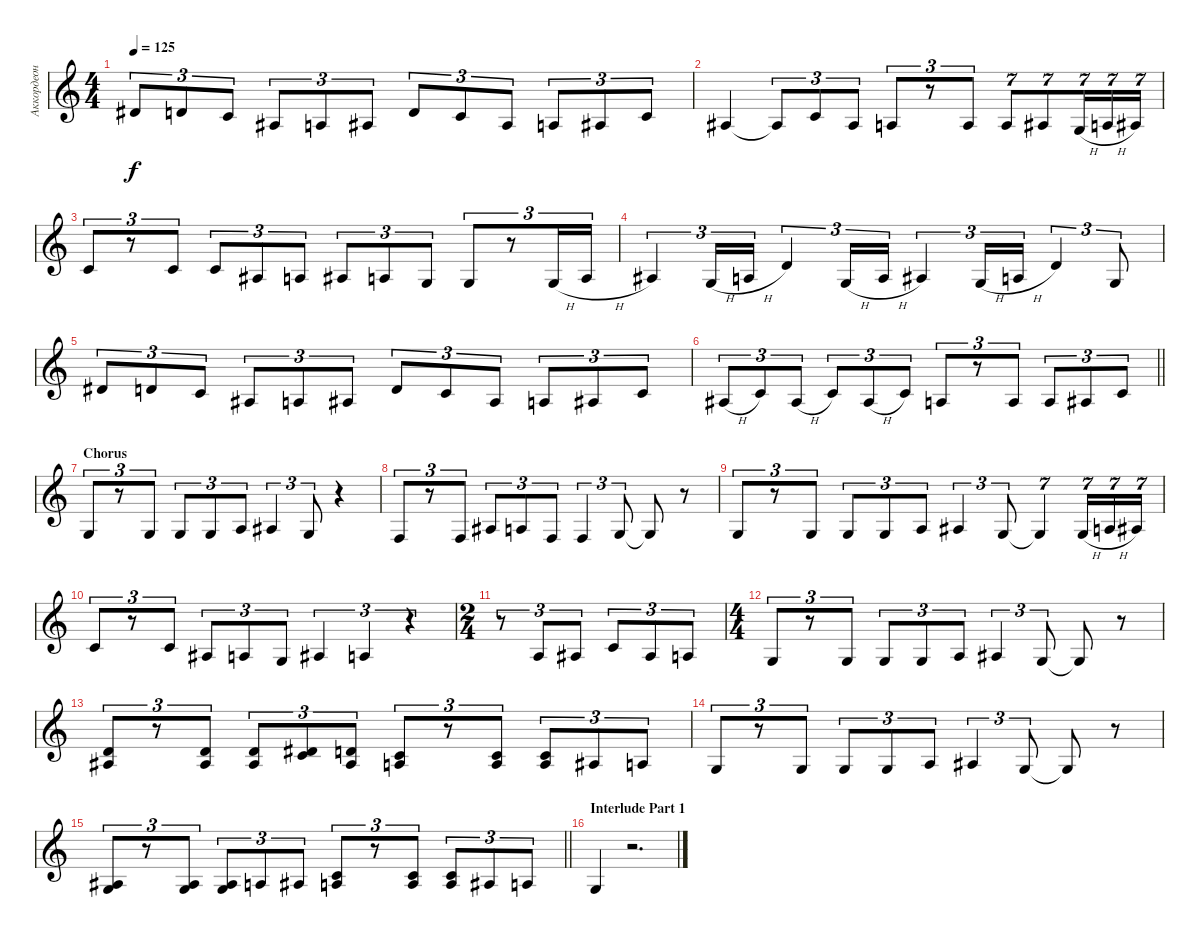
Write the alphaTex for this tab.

\track ("Аккордеон" "Аккордеон") {instrument accordion}
\staff {score}
\tuning (E4 B3 G3 D3 A2 E2) {hide}
\ts (4 4)
\tempo 125
\clef g2
\ks c
4.2.8{tu (3 2) dy f} 3.2.8{tu (3 2)} 5.3.8{tu (3 2)} 3.3.8{tu (3 2)} 2.3.8{tu (3 2)} 3.3.8{tu (3 2)} 3.2.8{tu (3 2)} 5.3.8{tu (3 2)} 3.3.8{tu (3 2)} 2.3.8{tu (3 2)} 3.3.8{tu (3 2)} 5.3.8{tu (3 2)} |
3.3.4 3.3{t}.8{tu (3 2)} 5.3.8{tu (3 2)} 3.3.8{tu (3 2)} 2.3.8{tu (3 2)} r.8{tu (3 2)} 2.3.8{tu (3 2)} 2.3.8{tu (7 4)} 3.3.8{tu (7 4)} 0.3{h}.16{tu (7 4)} 2.3{h}.16{tu (7 4)} 3.3.16{tu (7 4)} |
5.3.8{tu (3 2)} r.8{tu (3 2)} 5.3.8{tu (3 2)} 5.3.8{tu (3 2)} 3.3.8{tu (3 2)} 2.3.8{tu (3 2)} 3.3.8{tu (3 2)} 2.3.8{tu (3 2)} 5.4.8{tu (3 2)} 5.4.8{tu (3 2)} r.8{tu (3 2)} 0.3{h}.16{tu (3 2)} 2.3{h}.16{tu (3 2)} |
3.3.4{tu (3 2)} 0.3{h}.16{tu (3 2)} 2.3{h}.16{tu (3 2)} 7.3.4{tu (3 2)} 0.3{h}.16{tu (3 2)} 2.3{h}.16{tu (3 2)} 3.3.4{tu (3 2)} 0.3{h}.16{tu (3 2)} 2.3{h}.16{tu (3 2)} 7.3.4{tu (3 2)} 0.3.8{tu (3 2)} |
4.2.8{tu (3 2)} 3.2.8{tu (3 2)} 5.3.8{tu (3 2)} 3.3.8{tu (3 2)} 2.3.8{tu (3 2)} 3.3.8{tu (3 2)} 3.2.8{tu (3 2)} 5.3.8{tu (3 2)} 3.3.8{tu (3 2)} 2.3.8{tu (3 2)} 3.3.8{tu (3 2)} 5.3.8{tu (3 2)} |
\barLineRight lightlight
3.3{h}.8{tu (3 2)} 5.3.8{tu (3 2)} 3.3{h}.8{tu (3 2)} 5.3.8{tu (3 2)} 3.3{h}.8{tu (3 2)} 5.3.8{tu (3 2)} 2.3.8{tu (3 2)} r.8{tu (3 2)} 2.3.8{tu (3 2)} 2.3.8{tu (3 2)} 3.3.8{tu (3 2)} 5.3.8{tu (3 2)} |
\section ("" "Chorus")
5.4.8{tu (3 2)} r.8{tu (3 2)} 5.4.8{tu (3 2)} 5.4.8{tu (3 2)} 5.4.8{tu (3 2)} 2.3.8{tu (3 2)} 3.3.4{tu (3 2)} 5.4.8{tu (3 2)} r.4 |
3.4.8{tu (3 2)} r.8{tu (3 2)} 3.4.8{tu (3 2)} 3.3.8{tu (3 2)} 2.3.8{tu (3 2)} 3.4.8{tu (3 2)} 3.4.4{tu (3 2)} 5.4.8{tu (3 2)} 5.4{t}.8 r.8 |
5.4.8{tu (3 2)} r.8{tu (3 2)} 5.4.8{tu (3 2)} 5.4.8{tu (3 2)} 5.4.8{tu (3 2)} 2.3.8{tu (3 2)} 3.3.4{tu (3 2)} 5.4.8{tu (3 2)} 5.4{t}.4{tu (7 4)} 0.3{h}.16{tu (7 4)} 2.3{h}.16{tu (7 4)} 3.3.16{tu (7 4)} |
5.3.8{tu (3 2)} r.8{tu (3 2)} 5.3.8{tu (3 2)} 3.3.8{tu (3 2)} 2.3.8{tu (3 2)} 5.4.8{tu (3 2)} 3.3.4{tu (3 2)} 2.3.4{tu (3 2)} r.4{tu (3 2)} |
\ts (2 4)
r.8{tu (3 2)} 2.3.8{tu (3 2)} 3.3.8{tu (3 2)} 5.3.8{tu (3 2)} 3.3.8{tu (3 2)} 2.3.8{tu (3 2)} |
\ts (4 4)
5.4.8{tu (3 2)} r.8{tu (3 2)} 5.4.8{tu (3 2)} 5.4.8{tu (3 2)} 5.4.8{tu (3 2)} 2.3.8{tu (3 2)} 3.3.4{tu (3 2)} 5.4.8{tu (3 2)} 5.4{t}.8 r.8 |
(3.2 3.3).8{tu (3 2)} r.8{tu (3 2)} (3.2 3.3).8{tu (3 2)} (3.2 3.3).8{tu (3 2)} (4.2 5.3).8{tu (3 2)} (3.2 3.3).8{tu (3 2)} (1.2 2.3).8{tu (3 2)} r.8{tu (3 2)} (1.2 2.3).8{tu (3 2)} (1.2 2.3).8{tu (3 2)} 3.3.8{tu (3 2)} 2.3.8{tu (3 2)} |
5.4.8{tu (3 2)} r.8{tu (3 2)} 5.4.8{tu (3 2)} 5.4.8{tu (3 2)} 5.4.8{tu (3 2)} 2.3.8{tu (3 2)} 3.3.4{tu (3 2)} 5.4.8{tu (3 2)} 5.4{t}.8 r.8 |
\barLineRight lightlight
(3.3 5.4).8{tu (3 2)} r.8{tu (3 2)} (3.3 5.4).8{tu (3 2)} (3.3 5.4).8{tu (3 2)} 2.3.8{tu (3 2)} 3.3.8{tu (3 2)} (5.3 7.4).8{tu (3 2)} r.8{tu (3 2)} (5.3 7.4).8{tu (3 2)} (5.3 7.4).8{tu (3 2)} 3.3.8{tu (3 2)} 2.3.8{tu (3 2)} |
\section ("" "Interlude Part 1")
5.4.4 r.2{d}
